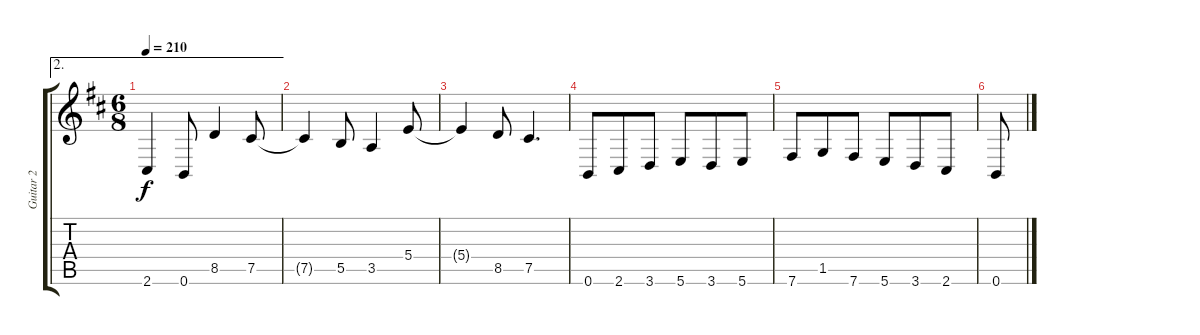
\track ("Guitar 2" "Guitar 2") {instrument distortionguitar}
\staff {score tabs}
\tuning (Db4 Ab3 E3 B2 Gb2 B1) {hide}
\ae 2
\ts (6 8)
\tempo 210
\clef g2
\ks bminor
2.6.4{dy f} 0.6.8 8.5.4 7.5.8 |
7.5{t}.4 5.5.8 3.5.4 5.4.8 |
5.4{t}.4 8.5.8 7.5.4{d} |
0.6.8 2.6.8 3.6.8 5.6.8 3.6.8 5.6.8 |
7.6.8 1.5.8 7.6.8 5.6.8 3.6.8 2.6.8 |
0.6.8
